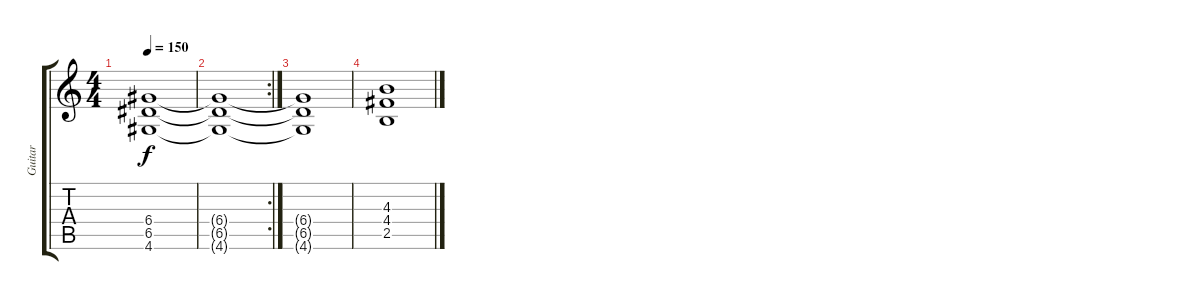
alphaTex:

\track ("Guitar" "Guitar") {instrument distortionguitar}
\staff {score tabs}
\tuning (E4 B3 G3 D3 A2 E2) {hide}
\ts (4 4)
\tempo 150
\clef g2
\ks c
(6.4 6.5 4.6).1{dy f} |
\rc 2
(6.4{t} 6.5{t} 4.6{t}).1 |
(6.4{t} 6.5{t} 4.6{t}).1 |
(4.3 4.4 2.5).1
